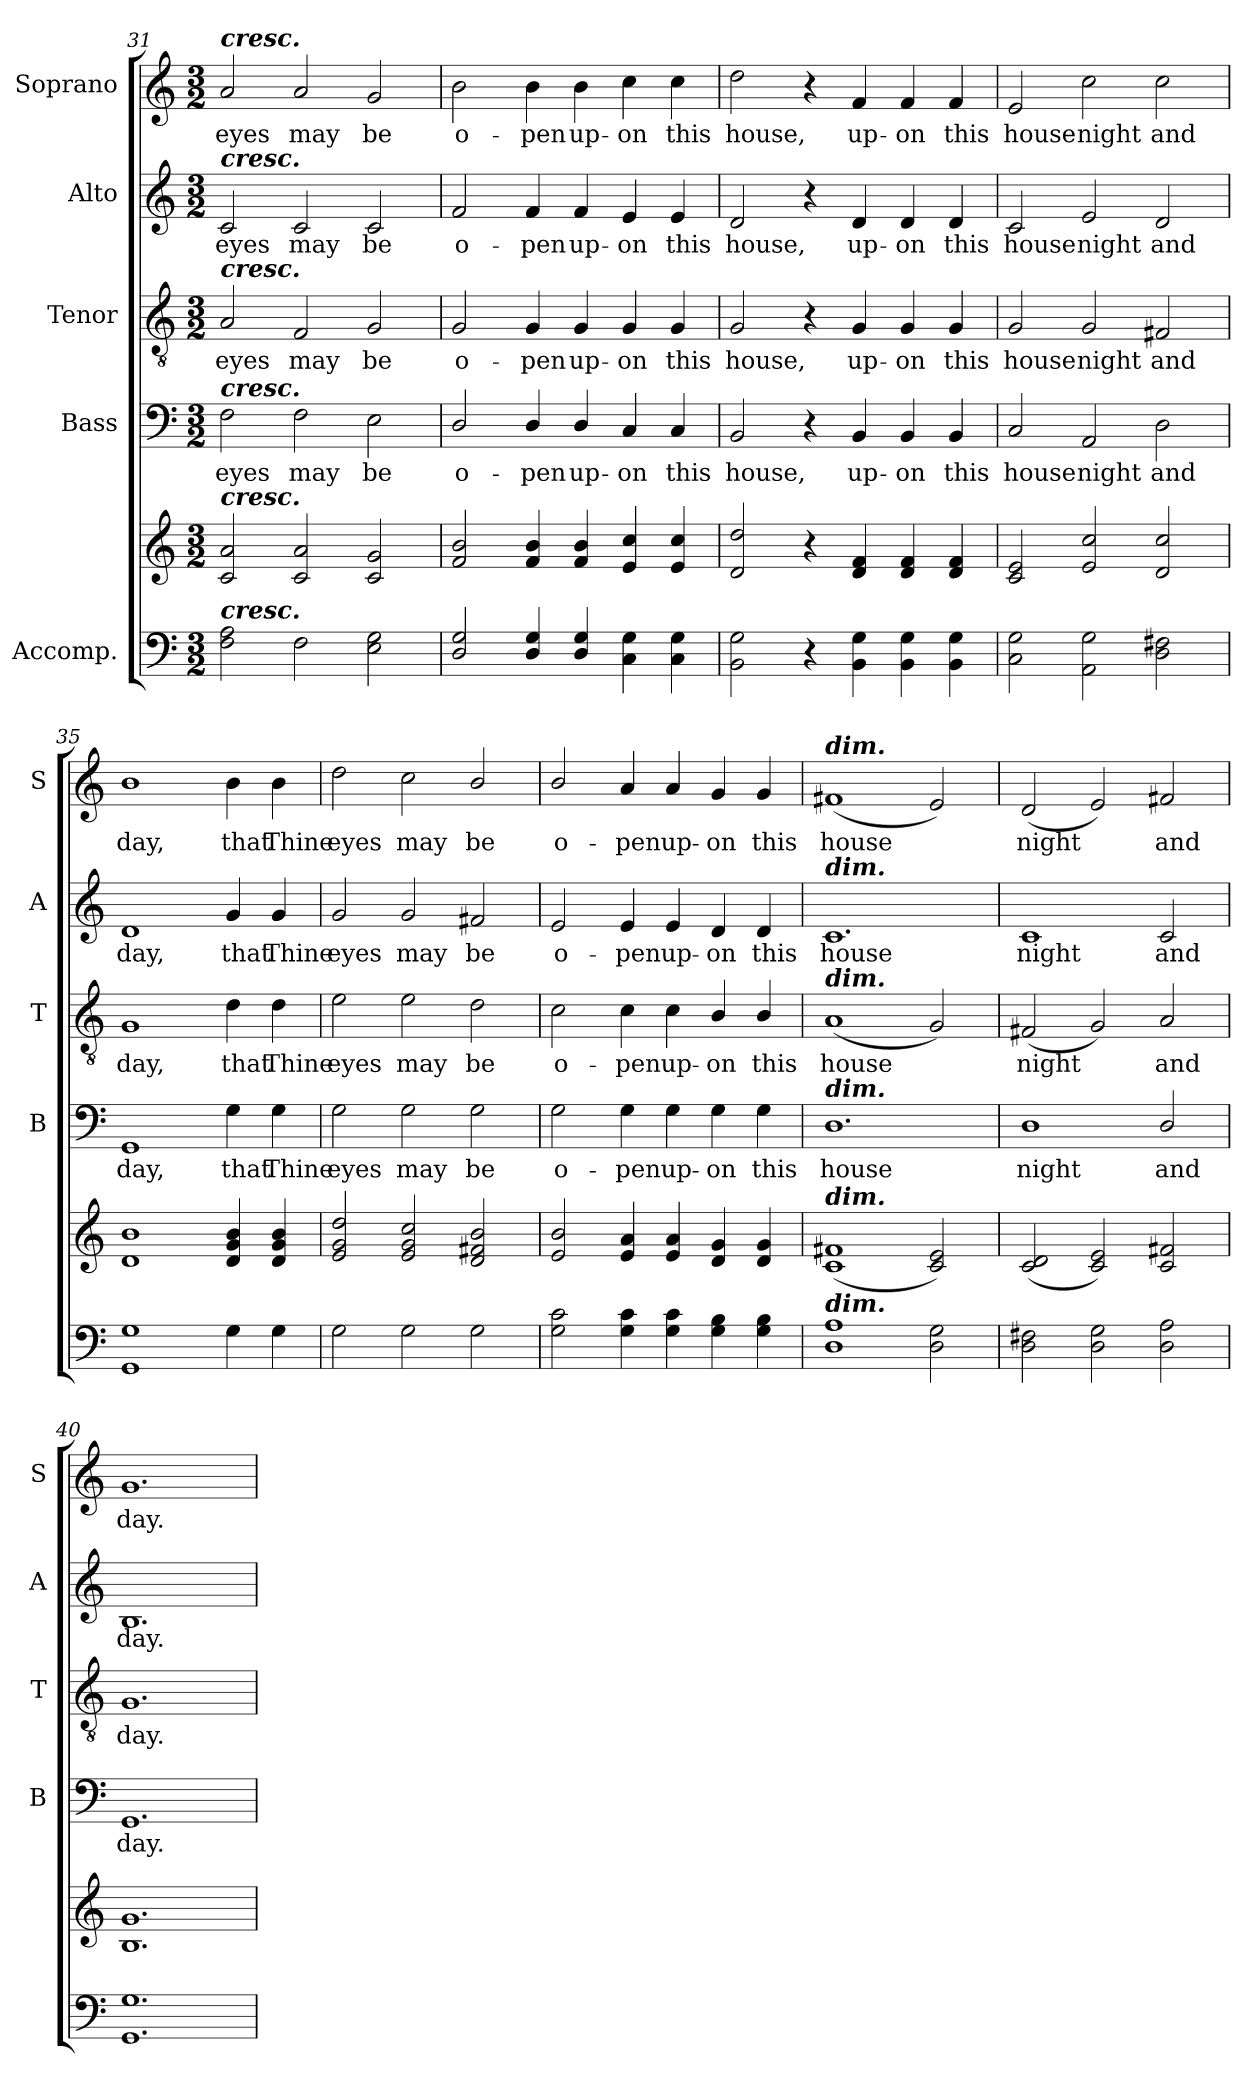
**kern	**kern	**kern	**text	**kern	**text	**kern	**text	**kern	**text
*part5	*part5	*part4	*part4	*part3	*part3	*part2	*part2	*part1	*part1
*staff6	*staff5	*staff4	*staff4	*staff3	*staff3	*staff2	*staff2	*staff1	*staff1
*I"Accomp.	*	*I"Bass	*	*I"Tenor	*	*I"Alto	*	*I"Soprano	*
*	*	*I'B	*	*I'T	*	*I'A	*	*I'S	*
*clefF4	*clefG2	*clefF4	*	*clefGv2	*	*clefG2	*	*clefG2	*
*k[]	*k[]	*k[]	*	*k[]	*	*k[]	*	*k[]	*
*C:	*C:	*C:	*	*C:	*	*C:	*	*C:	*
*M3/2	*M3/2	*M3/2	*	*M3/2	*	*M3/2	*	*M3/2	*
=31	=31	=31	=31	=31	=31	=31	=31	=31	=31
!	!	!	!	!	!	!	!	!LO:TX:a:Bi:t=cresc.	!
!	!	!	!	!	!	!LO:TX:a:Bi:t=cresc.	!	!	!
!	!	!	!	!LO:TX:a:Bi:t=cresc.	!	!	!	!	!
!	!	!LO:TX:a:Bi:t=cresc.	!	!	!	!	!	!	!
!	!LO:TX:a:Bi:t=cresc.	!	!	!	!	!	!	!	!
!LO:TX:a:Bi:t=cresc.	!	!	!	!	!	!	!	!	!
!	!	!	!LO:LY:b	!	!LO:LY:b	!	!LO:LY:b	!	!LO:LY:b
2F\ 2A\	2c/ 2a/	2F\	eyes	2A/	eyes	2c/	eyes	2a/	eyes
!	!	!	!LO:LY:b	!	!LO:LY:b	!	!LO:LY:b	!	!LO:LY:b
2F\	2c/ 2a/	2F\	may	2F/	may	2c/	may	2a/	may
!	!	!	!LO:LY:b	!	!LO:LY:b	!	!LO:LY:b	!	!LO:LY:b
2E\ 2G\	2c/ 2g/	2E\	be	2G/	be	2c/	be	2g/	be
=32	=32	=32	=32	=32	=32	=32	=32	=32	=32
!	!	!	!LO:LY:b	!	!LO:LY:b	!	!LO:LY:b	!	!LO:LY:b
2D/ 2G/	2f/ 2b/	2D/	o-	2G/	o-	2f/	o-	2b\	o-
!	!	!	!LO:LY:b	!	!LO:LY:b	!	!LO:LY:b	!	!LO:LY:b
4D/ 4G/	4f/ 4b/	4D/	-pen	4G/	-pen	4f/	-pen	4b\	-pen
!	!	!	!LO:LY:b	!	!LO:LY:b	!	!LO:LY:b	!	!LO:LY:b
4D/ 4G/	4f/ 4b/	4D/	up-	4G/	up-	4f/	up-	4b\	up-
!	!	!	!LO:LY:b	!	!LO:LY:b	!	!LO:LY:b	!	!LO:LY:b
4C\ 4G\	4e/ 4cc/	4C/	-on	4G/	-on	4e/	-on	4cc\	-on
!	!	!	!LO:LY:b	!	!LO:LY:b	!	!LO:LY:b	!	!LO:LY:b
4C\ 4G\	4e/ 4cc/	4C/	this	4G/	this	4e/	this	4cc\	this
!!LO:LB:g=z
=33	=33	=33	=33	=33	=33	=33	=33	=33	=33
!	!	!	!LO:LY:b	!	!LO:LY:b	!	!LO:LY:b	!	!LO:LY:b
2BB\ 2G\	2d/ 2dd/	2BB/	house,	2G/	house,	2d/	house,	2dd\	house,
4r	4r	4r	.	4r	.	4r	.	4r	.
!	!	!	!LO:LY:b	!	!LO:LY:b	!	!LO:LY:b	!	!LO:LY:b
4BB\ 4G\	4d/ 4f/	4BB/	up-	4G/	up-	4d/	up-	4f/	up-
!	!	!	!LO:LY:b	!	!LO:LY:b	!	!LO:LY:b	!	!LO:LY:b
4BB\ 4G\	4d/ 4f/	4BB/	-on	4G/	-on	4d/	-on	4f/	-on
!	!	!	!LO:LY:b	!	!LO:LY:b	!	!LO:LY:b	!	!LO:LY:b
4BB\ 4G\	4d/ 4f/	4BB/	this	4G/	this	4d/	this	4f/	this
=34	=34	=34	=34	=34	=34	=34	=34	=34	=34
!	!	!	!LO:LY:b	!	!LO:LY:b	!	!LO:LY:b	!	!LO:LY:b
2C\ 2G\	2c/ 2e/	2C/	house	2G/	house	2c/	house	2e/	house
!	!	!	!LO:LY:b	!	!LO:LY:b	!	!LO:LY:b	!	!LO:LY:b
2AA\ 2G\	2e/ 2cc/	2AA/	night	2G/	night	2e/	night	2cc\	night
!	!	!	!LO:LY:b	!	!LO:LY:b	!	!LO:LY:b	!	!LO:LY:b
2D\ 2F#X\	2d/ 2cc/	2D\	and	2F#X/	and	2d/	and	2cc\	and
=35	=35	=35	=35	=35	=35	=35	=35	=35	=35
!	!	!	!LO:LY:b	!	!LO:LY:b	!	!LO:LY:b	!	!LO:LY:b
1GG 1G	1d 1b	1GG	day,	1G	day,	1d	day,	1b	day,
!	!	!	!LO:LY:b	!	!LO:LY:b	!	!LO:LY:b	!	!LO:LY:b
4G\	4d/ 4g/ 4b/	4G\	that	4d\	that	4g/	that	4b\	that
!	!	!	!LO:LY:b	!	!LO:LY:b	!	!LO:LY:b	!	!LO:LY:b
4G\	4d/ 4g/ 4b/	4G\	Thine	4d\	Thine	4g/	Thine	4b\	Thine
=36	=36	=36	=36	=36	=36	=36	=36	=36	=36
!	!	!	!LO:LY:b	!	!LO:LY:b	!	!LO:LY:b	!	!LO:LY:b
2G\	2e/ 2g/ 2dd/	2G\	eyes	2e\	eyes	2g/	eyes	2dd\	eyes
!	!	!	!LO:LY:b	!	!LO:LY:b	!	!LO:LY:b	!	!LO:LY:b
2G\	2e/ 2g/ 2cc/	2G\	may	2e\	may	2g/	may	2cc\	may
!	!	!	!LO:LY:b	!	!LO:LY:b	!	!LO:LY:b	!	!LO:LY:b
2G\	2d/ 2f#X/ 2b/	2G\	be	2d\	be	2f#X/	be	2b/	be
=37	=37	=37	=37	=37	=37	=37	=37	=37	=37
!	!	!	!LO:LY:b	!	!LO:LY:b	!	!LO:LY:b	!	!LO:LY:b
2G\ 2c\	2e/ 2b/	2G\	o-	2c\	o-	2e/	o-	2b/	o-
!	!	!	!LO:LY:b	!	!LO:LY:b	!	!LO:LY:b	!	!LO:LY:b
4G\ 4c\	4e/ 4a/	4G\	-pen	4c\	-pen	4e/	-pen	4a/	-pen
!	!	!	!LO:LY:b	!	!LO:LY:b	!	!LO:LY:b	!	!LO:LY:b
4G\ 4c\	4e/ 4a/	4G\	up-	4c\	up-	4e/	up-	4a/	up-
!	!	!	!LO:LY:b	!	!LO:LY:b	!	!LO:LY:b	!	!LO:LY:b
4G\ 4B\	4d/ 4g/	4G\	-on	4B/	-on	4d/	-on	4g/	-on
!	!	!	!LO:LY:b	!	!LO:LY:b	!	!LO:LY:b	!	!LO:LY:b
4G\ 4B\	4d/ 4g/	4G\	this	4B/	this	4d/	this	4g/	this
=38	=38	=38	=38	=38	=38	=38	=38	=38	=38
!	!	!	!	!	!	!	!	!LO:TX:a:Bi:t=dim.	!
!	!	!	!	!	!	!LO:TX:a:Bi:t=dim.	!	!	!
!	!	!	!	!LO:TX:a:Bi:t=dim.	!	!	!	!	!
!	!	!LO:TX:a:Bi:t=dim.	!	!	!	!	!	!	!
!	!LO:TX:a:Bi:t=dim.	!	!	!	!	!	!	!	!
!LO:TX:a:Bi:t=dim.	!	!	!	!	!	!	!	!	!
!	!	!	!LO:LY:b	!	!LO:LY:b	!	!LO:LY:b	!	!LO:LY:b
1D 1A	(<1c 1f#X	1.D	house	(<1A	house	1.c	house	(<1f#X	house
2D\ 2G\	2c/ 2e/)	.	.	2G/)	.	.	.	2e/)	.
!!LO:PB:g=z
=39	=39	=39	=39	=39	=39	=39	=39	=39	=39
!	!	!	!LO:LY:b	!	!LO:LY:b	!	!LO:LY:b	!	!LO:LY:b
2D\ 2F#X\	(<2c/ 2d/	1D	night	(<2F#X/	night	1c	night	(<2d/	night
2D\ 2G\	2c/ 2e/)	.	.	2G/)	.	.	.	2e/)	.
!	!	!	!LO:LY:b	!	!LO:LY:b	!	!LO:LY:b	!	!LO:LY:b
2D\ 2A\	2c/ 2f#X/	2D/	and	2A/	and	2c/	and	2f#X/	and
=40	=40	=40	=40	=40	=40	=40	=40	=40	=40
!	!	!	!LO:LY:b	!	!LO:LY:b	!	!LO:LY:b	!	!LO:LY:b
1.GG 1.G	1.B 1.g	1.GG	day.	1.G	day.	1.B	day.	1.g	day.
=	=	=	=	=	=	=	=	=	=
*-	*-	*-	*-	*-	*-	*-	*-	*-	*-
